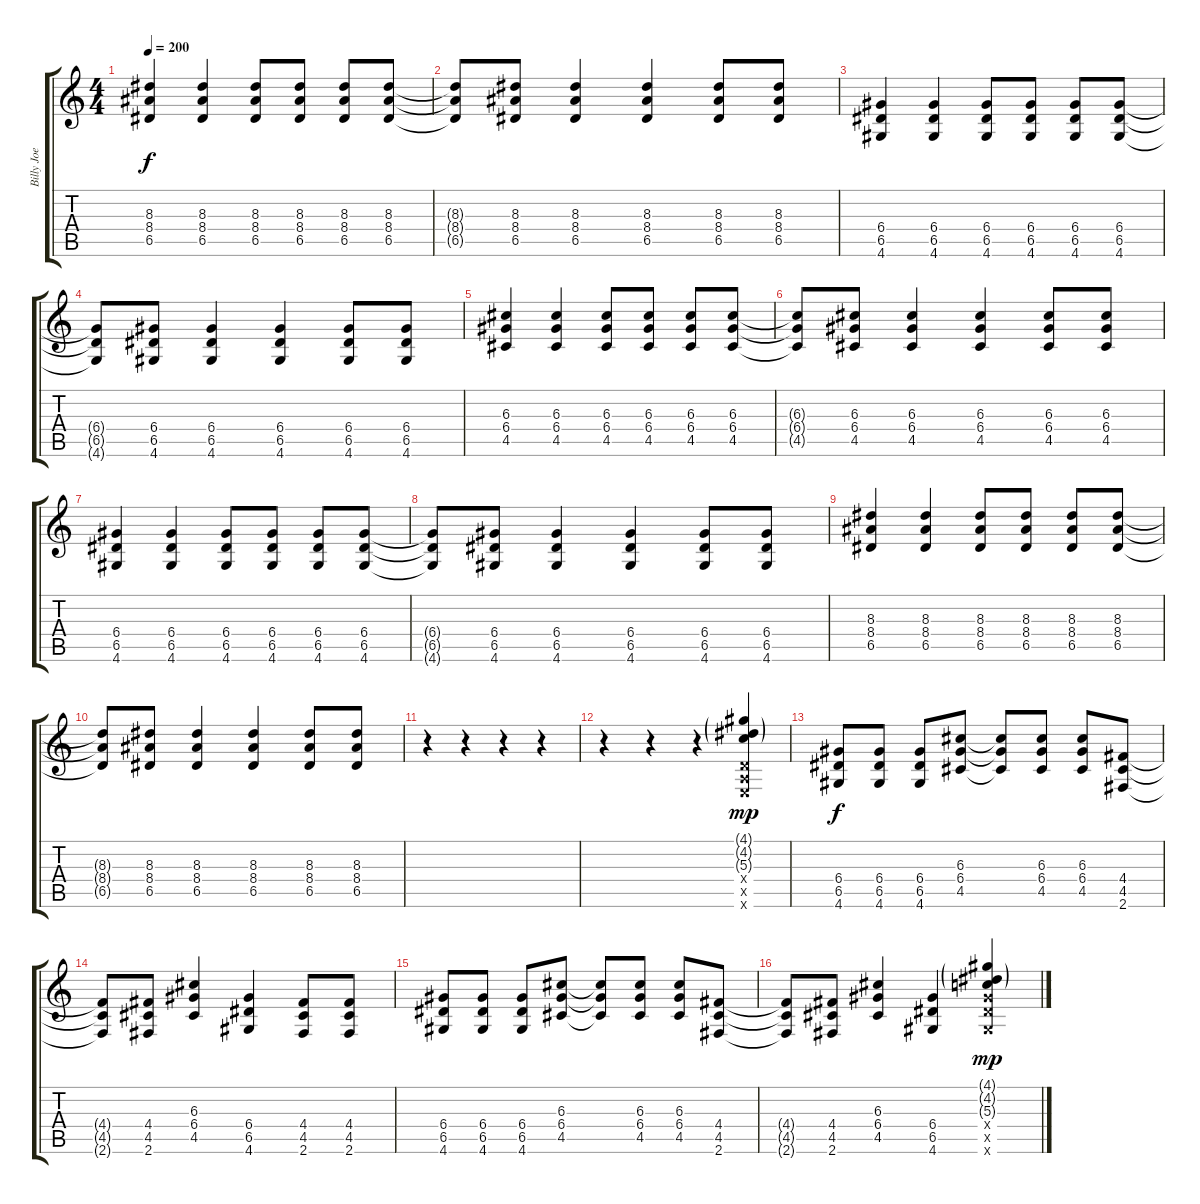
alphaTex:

\track ("Billy Joe" "Billy Joe") {instrument distortionguitar}
\staff {score tabs}
\tuning (E4 B3 G3 D3 A2 E2) {hide}
\ts (4 4)
\tempo 200
\clef g2
\ks c
(8.3 8.4 6.5).4{dy f} (8.3 8.4 6.5).4 (8.3 8.4 6.5).8 (8.3 8.4 6.5).8 (8.3 8.4 6.5).8 (8.3 8.4 6.5).8 |
(8.3{t} 8.4{t} 6.5{t}).8 (8.3 8.4 6.5).8 (8.3 8.4 6.5).4 (8.3 8.4 6.5).4 (8.3 8.4 6.5).8 (8.3 8.4 6.5).8 |
(6.4 6.5 4.6).4 (6.4 6.5 4.6).4 (6.4 6.5 4.6).8 (6.4 6.5 4.6).8 (6.4 6.5 4.6).8 (6.4 6.5 4.6).8 |
(6.4{t} 6.5{t} 4.6{t}).8 (6.4 6.5 4.6).8 (6.4 6.5 4.6).4 (6.4 6.5 4.6).4 (6.4 6.5 4.6).8 (6.4 6.5 4.6).8 |
(6.3 6.4 4.5).4 (6.3 6.4 4.5).4 (6.3 6.4 4.5).8 (6.3 6.4 4.5).8 (6.3 6.4 4.5).8 (6.3 6.4 4.5).8 |
(6.3{t} 6.4{t} 4.5{t}).8 (6.3 6.4 4.5).8 (6.3 6.4 4.5).4 (6.3 6.4 4.5).4 (6.3 6.4 4.5).8 (6.3 6.4 4.5).8 |
(6.4 6.5 4.6).4 (6.4 6.5 4.6).4 (6.4 6.5 4.6).8 (6.4 6.5 4.6).8 (6.4 6.5 4.6).8 (6.4 6.5 4.6).8 |
(6.4{t} 6.5{t} 4.6{t}).8 (6.4 6.5 4.6).8 (6.4 6.5 4.6).4 (6.4 6.5 4.6).4 (6.4 6.5 4.6).8 (6.4 6.5 4.6).8 |
(8.3 8.4 6.5).4 (8.3 8.4 6.5).4 (8.3 8.4 6.5).8 (8.3 8.4 6.5).8 (8.3 8.4 6.5).8 (8.3 8.4 6.5).8 |
(8.3{t} 8.4{t} 6.5{t}).8 (8.3 8.4 6.5).8 (8.3 8.4 6.5).4 (8.3 8.4 6.5).4 (8.3 8.4 6.5).8 (8.3 8.4 6.5).8 |
r.4 r.4 r.4 r.4 |
r.4 r.4 r.4 (4.1{g} 4.2{g} 5.3{g} 0.4{x} 0.5{x} 0.6{x}).4{dy mp} |
(6.4 6.5 4.6).8{dy f} (6.4 6.5 4.6).8 (6.4 6.5 4.6).8 (6.3 6.4 4.5).8 (6.3{t} 6.4{t} 4.5{t}).8 (6.3 6.4 4.5).8 (6.3 6.4 4.5).8 (4.4 4.5 2.6).8 |
(4.4{t} 4.5{t} 2.6{t}).8 (4.4 4.5 2.6).8 (6.3 6.4 4.5).4 (6.4 6.5 4.6).4 (4.4 4.5 2.6).8 (4.4 4.5 2.6).8 |
(6.4 6.5 4.6).8 (6.4 6.5 4.6).8 (6.4 6.5 4.6).8 (6.3 6.4 4.5).8 (6.3{t} 6.4{t} 4.5{t}).8 (6.3 6.4 4.5).8 (6.3 6.4 4.5).8 (4.4 4.5 2.6).8 |
(4.4{t} 4.5{t} 2.6{t}).8 (4.4 4.5 2.6).8 (6.3 6.4 4.5).4 (6.4 6.5 4.6).4 (4.1{g} 4.2{g} 5.3{g} 6.4{x} 6.5{x} 4.6{x}).4{dy mp}
